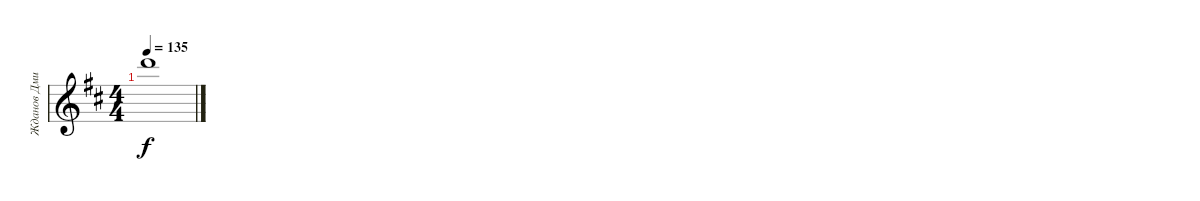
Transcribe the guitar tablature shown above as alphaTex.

\track ("Жданов Дмитрий" "Жданов Дми") {instrument distortionguitar}
\staff {score}
\tuning (E4 B3 G3 D3 A2 E2) {hide}
\ts (4 4)
\tempo 135
\clef g2
\ks d
10.1{t}.1{dy f}
